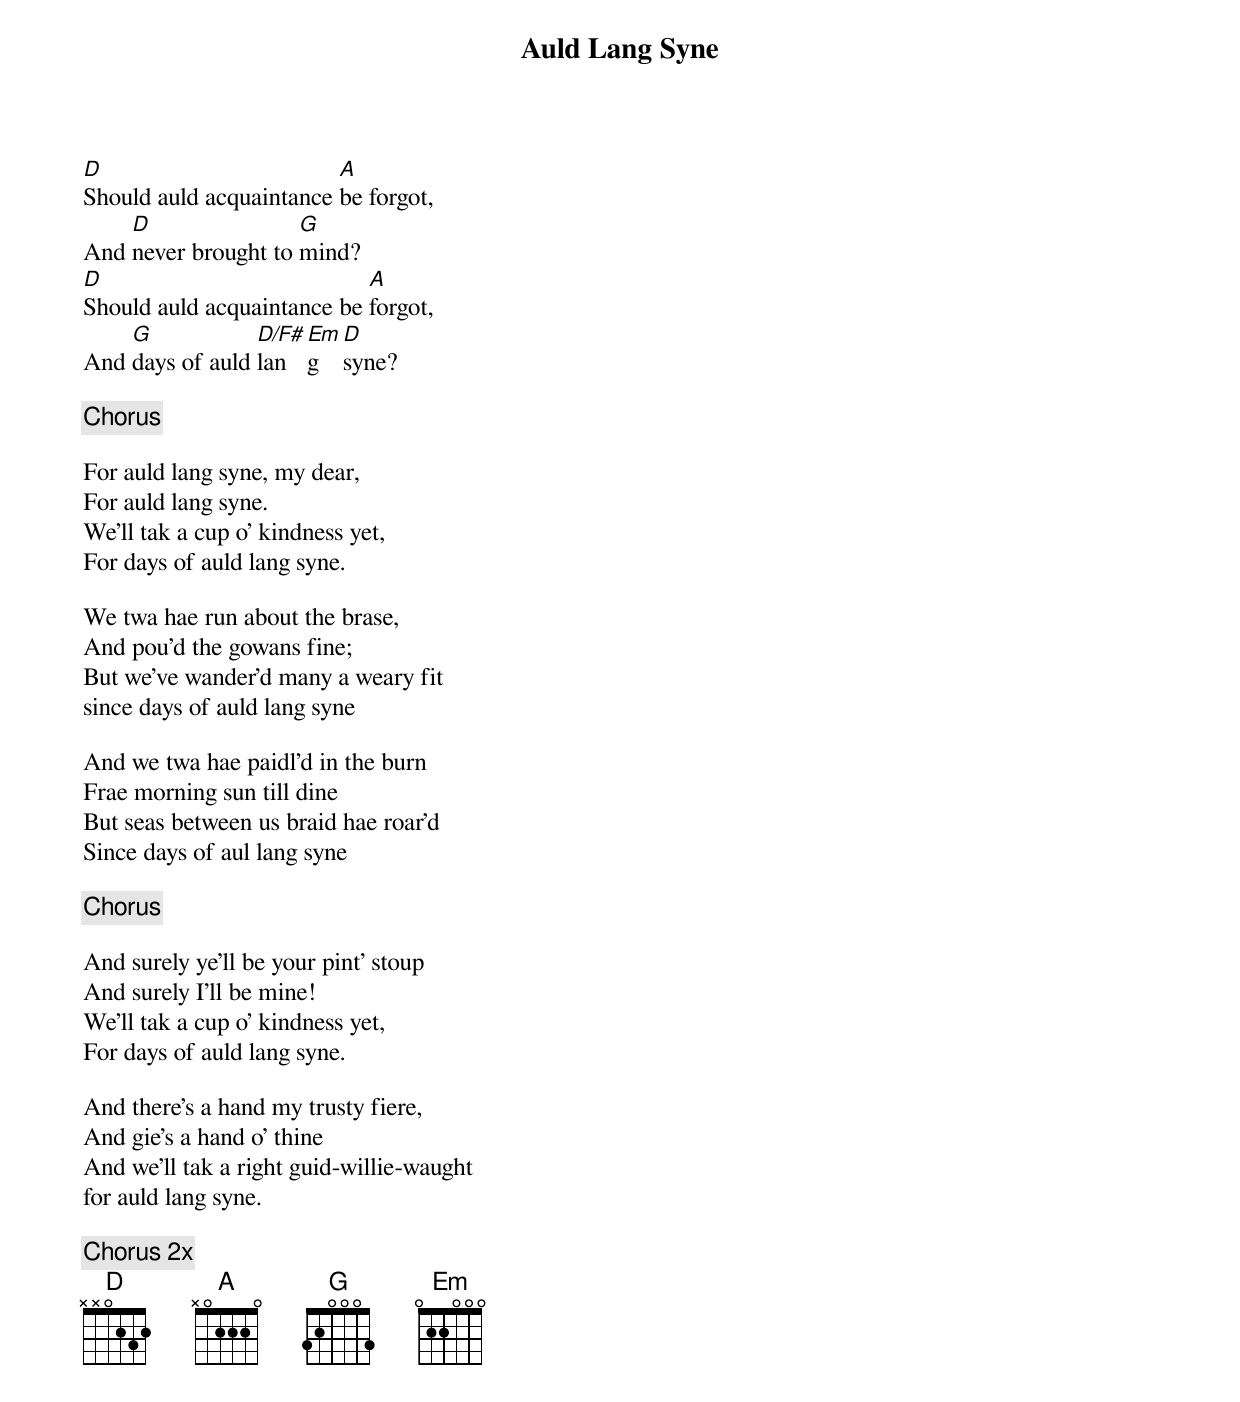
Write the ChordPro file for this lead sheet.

{t:Auld Lang Syne}
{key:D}

[D]Should auld acquaintance [A]be forgot,
And [D]never brought to [G]mind?
[D]Should auld acquaintance be [A]forgot,
And [G]days of auld [D/F#]lan[Em]g [D]syne?

{c:Chorus}

For auld lang syne, my dear,
For auld lang syne.
We'll tak a cup o' kindness yet,
For days of auld lang syne.

We twa hae run about the brase,
And pou'd the gowans fine;
But we've wander'd many a weary fit
since days of auld lang syne

And we twa hae paidl'd in the burn
Frae morning sun till dine
But seas between us braid hae roar'd
Since days of aul lang syne

{c:Chorus}

And surely ye'll be your pint' stoup
And surely I'll be mine!
We'll tak a cup o' kindness yet,
For days of auld lang syne.

And there's a hand my trusty fiere,
And gie's a hand o' thine
And we'll tak a right guid-willie-waught
for auld lang syne.

{c:Chorus 2x}
